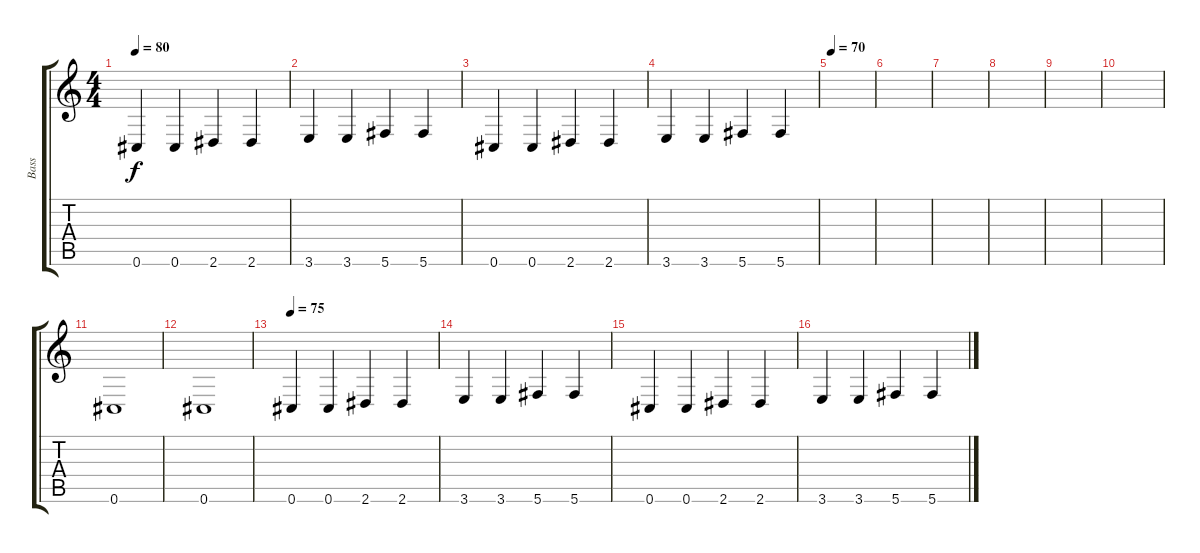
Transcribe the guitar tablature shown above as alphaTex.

\track ("Bass" "Bass") {instrument electricbasspick}
\staff {score tabs}
\tuning (Eb4 Bb3 Gb3 Db3 Ab2 Db2) {hide}
\ts (4 4)
\tempo 80
\clef g2
\ks c
0.6.4{dy f} 0.6.4 2.6.4 2.6.4 |
3.6.4 3.6.4 5.6.4 5.6.4 |
0.6.4 0.6.4 2.6.4 2.6.4 |
3.6.4 3.6.4 5.6.4 5.6.4 |
\tempo 70
|
|
|
|
|
|
0.6.1 |
0.6.1 |
\tempo 75
0.6.4 0.6.4 2.6.4 2.6.4 |
3.6.4 3.6.4 5.6.4 5.6.4 |
0.6.4 0.6.4 2.6.4 2.6.4 |
3.6.4 3.6.4 5.6.4 5.6.4
